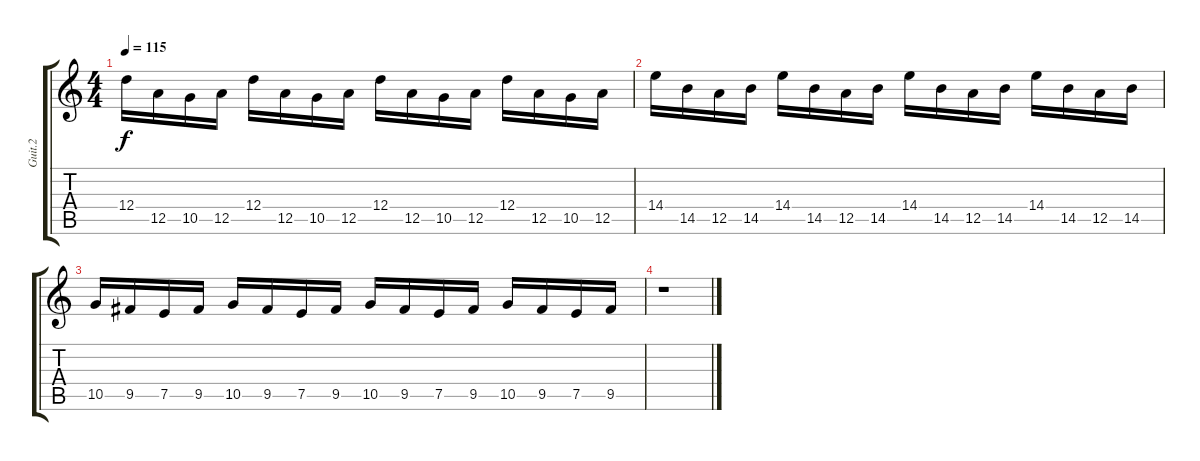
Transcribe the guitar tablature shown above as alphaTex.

\track ("Guit.2" "Guit.2") {instrument distortionguitar}
\staff {score tabs}
\tuning (E4 B3 G3 D3 A2 E2) {hide}
\ts (4 4)
\tempo 115
\clef g2
\ks c
12.4.16{dy f} 12.5.16 10.5.16 12.5.16 12.4.16 12.5.16 10.5.16 12.5.16 12.4.16 12.5.16 10.5.16 12.5.16 12.4.16 12.5.16 10.5.16 12.5.16 |
14.4.16 14.5.16 12.5.16 14.5.16 14.4.16 14.5.16 12.5.16 14.5.16 14.4.16 14.5.16 12.5.16 14.5.16 14.4.16 14.5.16 12.5.16 14.5.16 |
10.5.16 9.5.16 7.5.16 9.5.16 10.5.16 9.5.16 7.5.16 9.5.16 10.5.16 9.5.16 7.5.16 9.5.16 10.5.16 9.5.16 7.5.16 9.5.16 |
r.1
